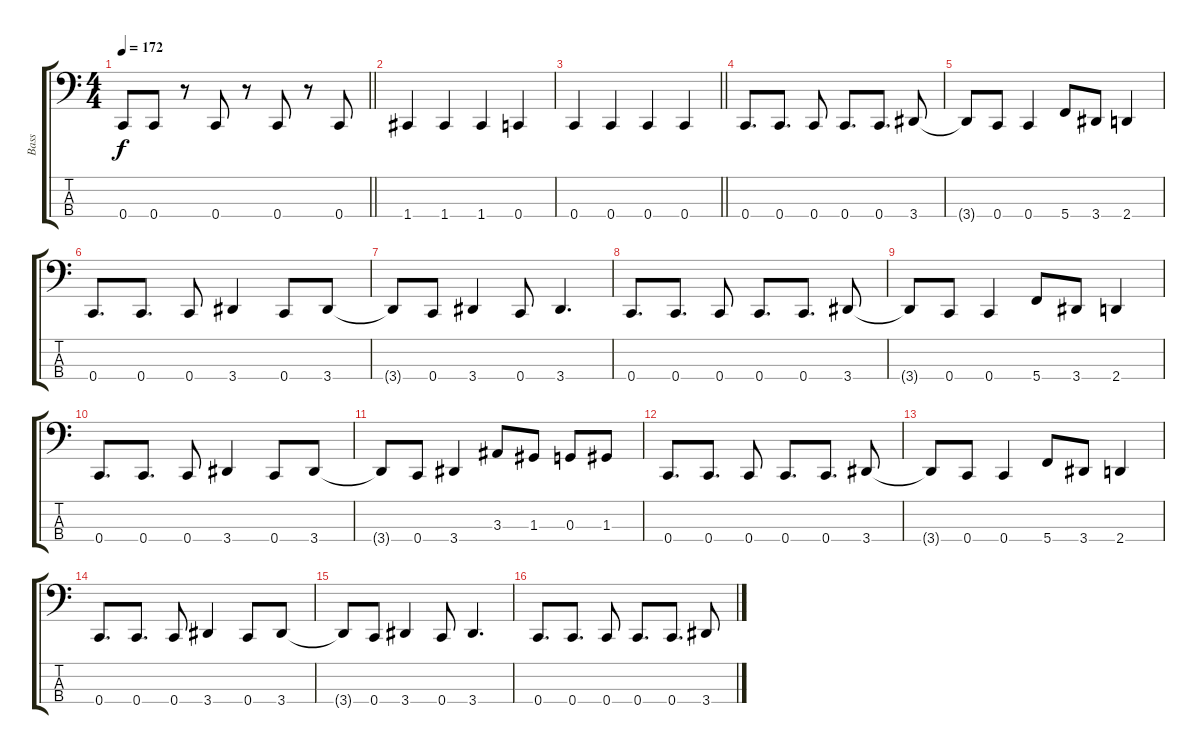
\track ("Bass" "Bass") {instrument electricbasspick}
\staff {score tabs}
\tuning (F2 C2 G1 C1) {hide}
\ts (4 4)
\tempo 172
\clef f4
\barLineRight lightlight
\ks c
0.4.8{dy f} 0.4.8 r.8 0.4.8 r.8 0.4.8 r.8 0.4.8 |
1.4.4 1.4.4 1.4.4 0.4.4 |
\barLineRight lightlight
0.4.4 0.4.4 0.4.4 0.4.4 |
\section ("" " ")
0.4.8{d} 0.4.8{d} 0.4.8 0.4.8{d} 0.4.8{d} 3.4.8 |
3.4{t}.8 0.4.8 0.4.4 5.4.8 3.4.8 2.4.4 |
0.4.8{d} 0.4.8{d} 0.4.8 3.4.4 0.4.8 3.4.8 |
3.4{t}.8 0.4.8 3.4.4 0.4.8 3.4.4{d} |
0.4.8{d} 0.4.8{d} 0.4.8 0.4.8{d} 0.4.8{d} 3.4.8 |
3.4{t}.8 0.4.8 0.4.4 5.4.8 3.4.8 2.4.4 |
0.4.8{d} 0.4.8{d} 0.4.8 3.4.4 0.4.8 3.4.8 |
3.4{t}.8 0.4.8 3.4.4 3.3.8 1.3.8 0.3.8 1.3.8 |
0.4.8{d} 0.4.8{d} 0.4.8 0.4.8{d} 0.4.8{d} 3.4.8 |
3.4{t}.8 0.4.8 0.4.4 5.4.8 3.4.8 2.4.4 |
0.4.8{d} 0.4.8{d} 0.4.8 3.4.4 0.4.8 3.4.8 |
3.4{t}.8 0.4.8 3.4.4 0.4.8 3.4.4{d} |
0.4.8{d} 0.4.8{d} 0.4.8 0.4.8{d} 0.4.8{d} 3.4.8
